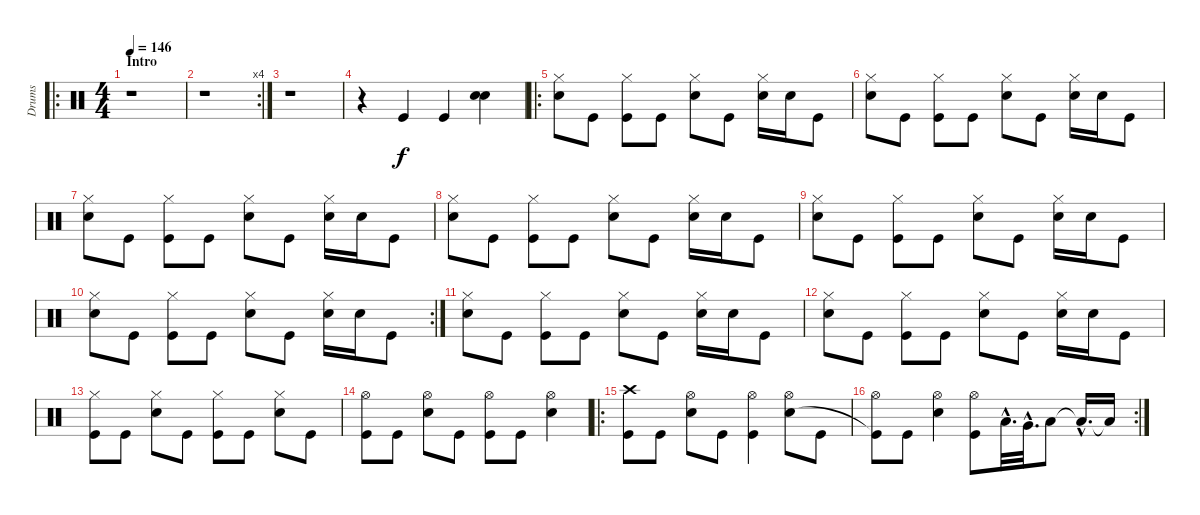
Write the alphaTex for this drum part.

\track ("Drums" "Drums") {instrument percussion}
\staff {score}
\articulation defaults
\ro
\ts (4 4)
\section ("" "Intro")
\tempo 146
\clef neutral
\ks c
r.1{dy f} |
\rc 4
r.1 |
r.1 |
r.4 "Kick (hit)".4 "Kick (hit)".4 ("Snare (hit) 2" "Electric Snare (hit)").4 |
\ro
("Hi-Hat (closed)" "Electric Snare (hit)").8 "Kick (hit)".8 ("Hi-Hat (closed)" "Kick (hit)").8 "Kick (hit)".8 ("Hi-Hat (closed)" "Electric Snare (hit)").8 "Kick (hit)".8 ("Hi-Hat (closed)" "Electric Snare (hit)").16 "Electric Snare (hit)".16 "Kick (hit)".8 |
("Hi-Hat (closed)" "Electric Snare (hit)").8 "Kick (hit)".8 ("Hi-Hat (closed)" "Kick (hit)").8 "Kick (hit)".8 ("Hi-Hat (closed)" "Electric Snare (hit)").8 "Kick (hit)".8 ("Hi-Hat (closed)" "Electric Snare (hit)").16 "Electric Snare (hit)".16 "Kick (hit)".8 |
("Hi-Hat (closed)" "Electric Snare (hit)").8 "Kick (hit)".8 ("Hi-Hat (closed)" "Kick (hit)").8 "Kick (hit)".8 ("Hi-Hat (closed)" "Electric Snare (hit)").8 "Kick (hit)".8 ("Hi-Hat (closed)" "Electric Snare (hit)").16 "Electric Snare (hit)".16 "Kick (hit)".8 |
("Hi-Hat (closed)" "Electric Snare (hit)").8 "Kick (hit)".8 ("Hi-Hat (closed)" "Kick (hit)").8 "Kick (hit)".8 ("Hi-Hat (closed)" "Electric Snare (hit)").8 "Kick (hit)".8 ("Hi-Hat (closed)" "Electric Snare (hit)").16 "Electric Snare (hit)".16 "Kick (hit)".8 |
("Hi-Hat (closed)" "Electric Snare (hit)").8 "Kick (hit)".8 ("Hi-Hat (closed)" "Kick (hit)").8 "Kick (hit)".8 ("Hi-Hat (closed)" "Electric Snare (hit)").8 "Kick (hit)".8 ("Hi-Hat (closed)" "Electric Snare (hit)").16 "Electric Snare (hit)".16 "Kick (hit)".8 |
\rc 2
("Hi-Hat (closed)" "Electric Snare (hit)").8 "Kick (hit)".8 ("Hi-Hat (closed)" "Kick (hit)").8 "Kick (hit)".8 ("Hi-Hat (closed)" "Electric Snare (hit)").8 "Kick (hit)".8 ("Hi-Hat (closed)" "Electric Snare (hit)").16 "Electric Snare (hit)".16 "Kick (hit)".8 |
("Hi-Hat (closed)" "Electric Snare (hit)").8 "Kick (hit)".8 ("Hi-Hat (closed)" "Kick (hit)").8 "Kick (hit)".8 ("Hi-Hat (closed)" "Electric Snare (hit)").8 "Kick (hit)".8 ("Hi-Hat (closed)" "Electric Snare (hit)").16 "Electric Snare (hit)".16 "Kick (hit)".8 |
("Hi-Hat (closed)" "Electric Snare (hit)").8 "Kick (hit)".8 ("Hi-Hat (closed)" "Kick (hit)").8 "Kick (hit)".8 ("Hi-Hat (closed)" "Electric Snare (hit)").8 "Kick (hit)".8 ("Hi-Hat (closed)" "Electric Snare (hit)").16 "Electric Snare (hit)".16 "Kick (hit)".8 |
("Hi-Hat (closed)" "Kick (hit)").8 "Kick (hit)".8 ("Hi-Hat (closed)" "Electric Snare (hit)").8 "Kick (hit)".8 ("Hi-Hat (closed)" "Kick (hit)").8 "Kick (hit)".8 ("Hi-Hat (closed)" "Electric Snare (hit)").8 "Kick (hit)".8 |
("Hi-Hat (open)" "Kick (hit)").8 "Kick (hit)".8 ("Hi-Hat (open)" "Electric Snare (hit)").8 "Kick (hit)".8 ("Hi-Hat (open)" "Kick (hit)").8 "Kick (hit)".8 ("Hi-Hat (open)" "Electric Snare (hit)").4 |
\ro
("Crash high (hit)" "Kick (hit)").8 "Kick (hit)".8 ("Hi-Hat (open)" "Electric Snare (hit)").8 "Kick (hit)".8 ("Hi-Hat (open)" "Kick (hit)").4 ("Hi-Hat (open)" "Electric Snare (hit)").8 "Kick (hit)".8 |
\rc 2
("Hi-Hat (open)" "Kick (hit)"{t}).8 "Kick (hit)".8 ("Hi-Hat (open)" "Electric Snare (hit)").4 ("Hi-Hat (open)" "Kick (hit)").8 "Low Tom (hit)"{hac}.32{d} "Very Low Tom (hit)"{hac}.32{d} "Low Floor Tom (hit)".8 "Low Floor Tom (hit)"{hac t}.16{d} "Low Floor Tom (hit)"{t}.16
